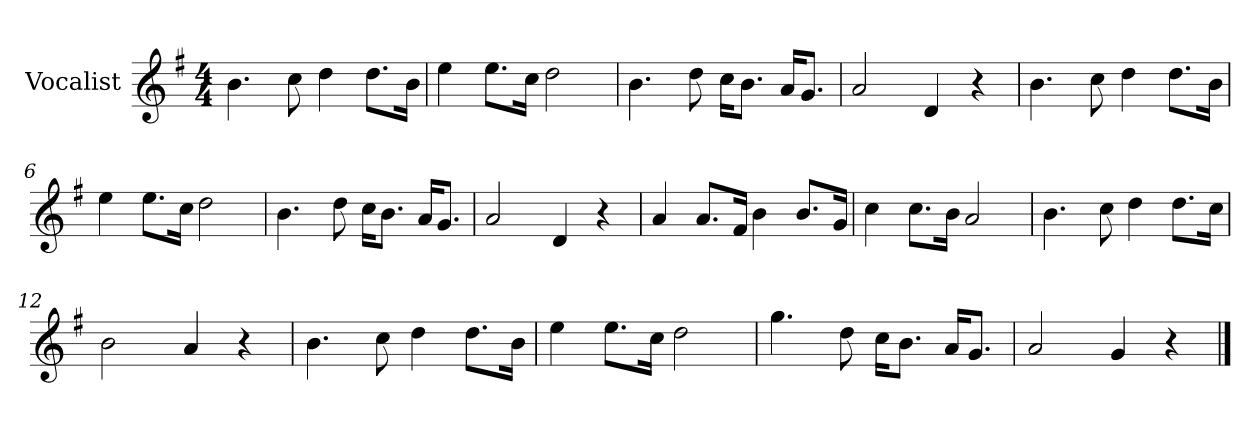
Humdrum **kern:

**kern
*part1
*staff1
*I"Vocalist
*k[f#]
*G:
*M4/4
=1
4.b
8cc
4dd
8.ddL
16bJk
=2
4ee
8.eeL
16ccJk
2dd
=3
4.b
8dd
16ccKL
8.bJ
16aKL
8.gJ
=4
2a
4d
4r
=5
4.b
8cc
4dd
8.ddL
16bJk
=6
4ee
8.eeL
16ccJk
2dd
=7
4.b
8dd
16ccKL
8.bJ
16aKL
8.gJ
=8
2a
4d
4r
=9
4a
8.aL
16f#Jk
4b
8.bL
16gJk
=10
4cc
8.ccL
16bJk
2a
=11
4.b
8cc
4dd
8.ddL
16ccJk
=12
2b
4a
4r
=13
4.b
8cc
4dd
8.ddL
16bJk
=14
4ee
8.eeL
16ccJk
2dd
=15
4.gg
8dd
16ccKL
8.bJ
16aKL
8.gJ
=16
2a
4g
4r
==
*-
